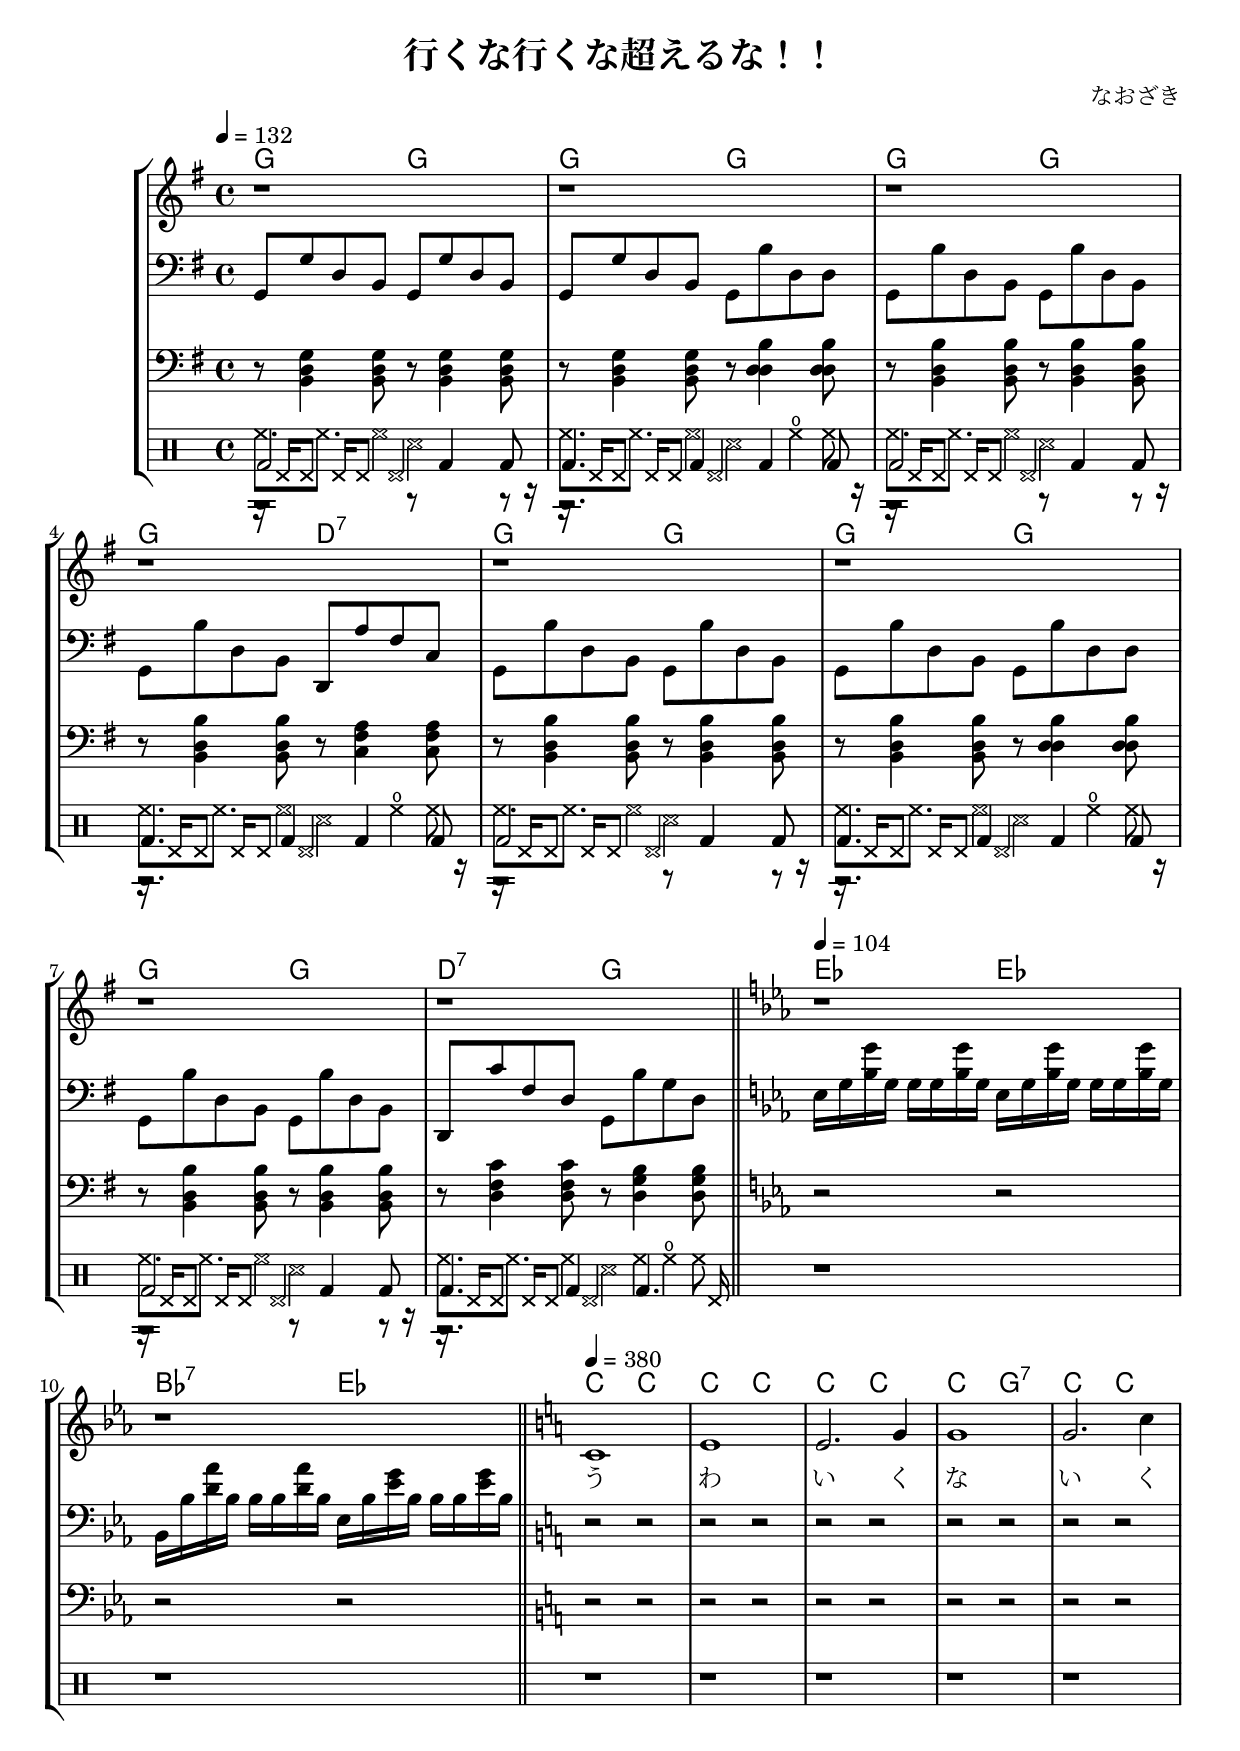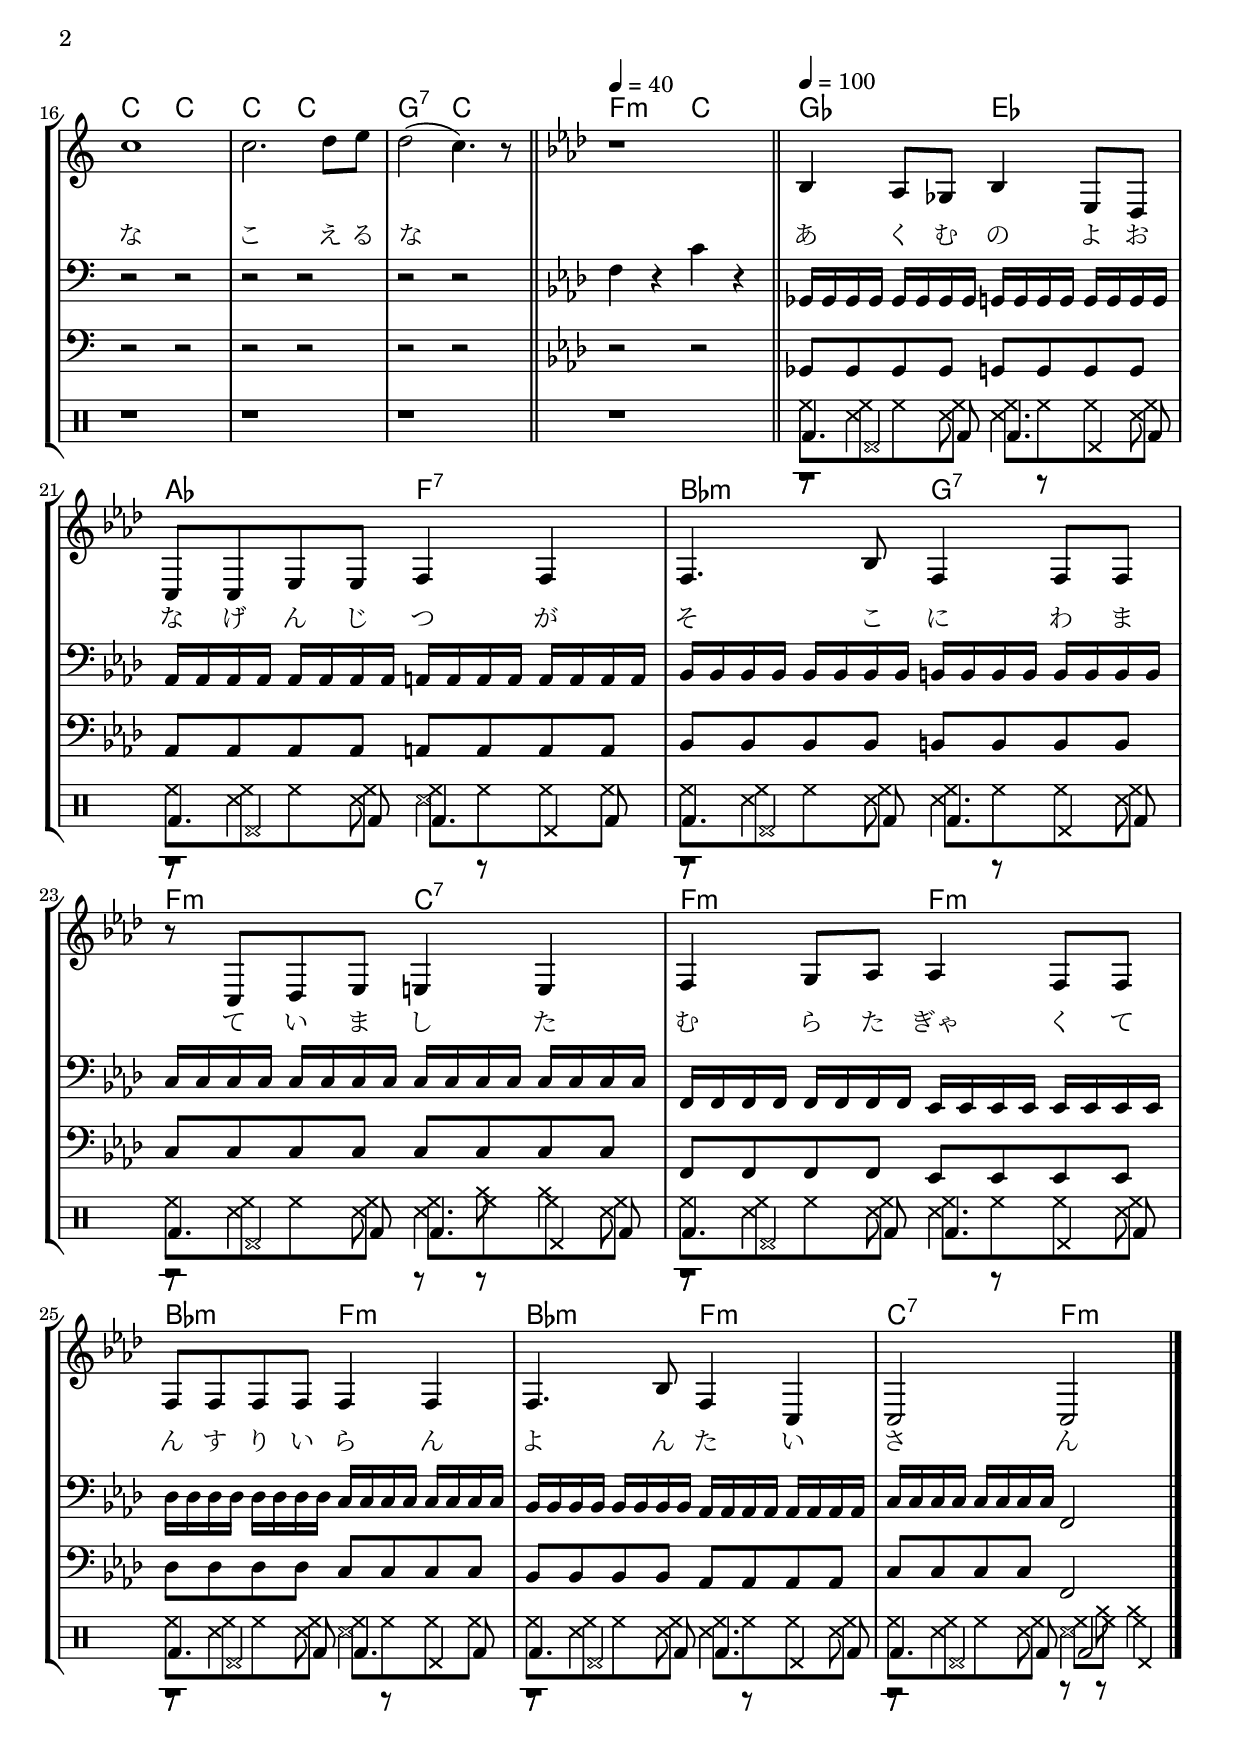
\version "2.12.1"

\header {
	title = \markup {行くな行くな超えるな！！}
	composer = \markup \center-column {なおざき}
}

harmony = \chordmode {
	g2 g g g g g g d:7 g g g g g g d:7 g 

	es es bes:7 es 

	c c c c c c c g:7 c c c c c c g:7 c 

	f:m c 

	ges es as f:7 bes:m g:7 f:m c:7 f:m f:m bes:m f:m bes:m f:m c:7 f:m 
}

melody = {
	\key g \major
	\tempo 4 = 132
	r1 | r1 | r1 | r1 | r1 | r1 | r1 | r1   
	\key es \major
	\tempo 4 = 104
	r1 | r1   
	\set Staff.midiInstrument = #"mmi0.42"
		\key c \major
	\tempo 4 = 380
 c'1 
	e'1 
	e'2.  g'4 
	g'1 
	g'2.  c''4 
	c''1 
	c''2.  d''8  e''8 
	d''2  (c''4.)  	r8 	\key as \major
	\tempo 4 = 40
	r1   
	\set Staff.midiInstrument = #"mmi0.42"
		\tempo 4 = 100
 bes4  as8  ges8  bes4  es8  des8 
	c8  c8  es8  es8  f4  f4 
	f4.  bes8  f4  f8  f8 
	r8  c8  des8  es8  e4  e4 
	f4  g8  as8  as4  f8  f8 
	f8  f8  f8  f8  f4  f4 
	f4.  bes8  f4  c4 
	c2  c2
	\bar "|."
}

words = \lyricmode {
	
	
	う  わ  い  く  な  い  く  な  こ  え  る  な  
	
	あ  く  む  の  よ  お  な  げ  ん  じ  つ  が  そ  こ  に  わ  ま  て  い  ま  し  た  む  ら  た  ぎゃ  く  て  ん  す  り  い  ら  ん  よ  ん  た  い  さ  ん  
}

tempochange = {
	\tempo 4 = 132
	r1 | r1 | r1 | r1 | r1 | r1 | r1 | r1 \bar "||"
	\tempo 4 = 104
	r1 | r1 \bar "||"
	\tempo 4 = 380
	r1 | r1 | r1 | r1 | r1 | r1 | r1 | r1 \bar "||"
	\tempo 4 = 40
	r1 \bar "||"
	\tempo 4 = 100
	r1 | r1 | r1 | r1 | r1 | r1 | r1 | r1 \bar "|."
}

mainacc = {
	\clef bass
	\set Staff.midiInstrument = #"Trumpet"
	\key g \major
	\tempo 4 = 132
	g,8 g d b,
	g,8 g d b,
	g,8 g d b,
	g,8 b d d
	g,8 b d b,
	g,8 b d b,
	g,8 b d b,
	d,8 a fis c
	g,8 b d b,
	g,8 b d b,
	g,8 b d b,
	g,8 b d d
	g,8 b d b,
	g,8 b d b,
	d,8 c' fis d
	g,8 b g d
	\bar "||"

	\set Staff.midiInstrument = #"Bagpipe"
	\key es \major
	\tempo 4 = 104
	es16 g <bes g'> g g g <bes g'> g
	es16 g <bes g'> g g g <bes g'> g
	bes,16 bes <d' as'> bes bes bes <d' as'> bes
	es16 bes <es' g'> bes bes bes <es' g'> bes
	\bar "||"

	\set Staff.midiInstrument = #"Acoustic grand"
	\key c \major
	\tempo 4 = 380
	r2
	r2
	r2
	r2
	r2
	r2
	r2
	r2
	r2
	r2
	r2
	r2
	r2
	r2
	r2
	r2
	\bar "||"

	\set Staff.midiInstrument = #"Gunshot"
	\key as \major
	\tempo 4 = 40
	f4 r4
	c'4 r4
	\bar "||"

	\set Staff.midiInstrument = #"Trombone"
	\tempo 4 = 100
	ges,16 ges,16 ges,16 ges,16 ges,16 ges,16 ges,16 ges,16
	g,16 g,16 g,16 g,16 g,16 g,16 g,16 g,16
	as,16 as,16 as,16 as,16 as,16 as,16 as,16 as,16
	a,16 a,16 a,16 a,16 a,16 a,16 a,16 a,16
	bes,16 bes,16 bes,16 bes,16 bes,16 bes,16 bes,16 bes,16
	b,16 b,16 b,16 b,16 b,16 b,16 b,16 b,16
	c16 c16 c16 c16 c16 c16 c16 c16
	c16 c16 c16 c16 c16 c16 c16 c16
	f,16 f,16 f,16 f,16 f,16 f,16 f,16 f,16
	es,16 es,16 es,16 es,16 es,16 es,16 es,16 es,16
	des16 des16 des16 des16 des16 des16 des16 des16
	c16 c16 c16 c16 c16 c16 c16 c16
	bes,16 bes,16 bes,16 bes,16 bes,16 bes,16 bes,16 bes,16
	as,16 as,16 as,16 as,16 as,16 as,16 as,16 as,16
	c16 c16 c16 c16 c16 c16 c16 c16
	f,2
	\bar "|."
}

subacc = {
	\clef bass
	\set Staff.midiInstrument = #"Violin"
	\key g \major
	\tempo 4 = 132
	r8 <b, d g>4 <b, d g>8
	r8 <b, d g>4 <b, d g>8
	r8 <b, d g>4 <b, d g>8
	r8 <d d b>4 <d d b>8
	r8 <b, d b>4 <b, d b>8
	r8 <b, d b>4 <b, d b>8
	r8 <b, d b>4 <b, d b>8
	r8 <c fis a>4 <c fis a>8
	r8 <b, d b>4 <b, d b>8
	r8 <b, d b>4 <b, d b>8
	r8 <b, d b>4 <b, d b>8
	r8 <d d b>4 <d d b>8
	r8 <b, d b>4 <b, d b>8
	r8 <b, d b>4 <b, d b>8
	r8 <d fis c'>4 <d fis c'>8
	r8 <d g b>4 <d g b>8
	\bar "||"

	\set Staff.midiInstrument = #"Acoustic grand"
	\key es \major
	\tempo 4 = 104
	r2
	r2
	r2
	r2
	\bar "||"

	\set Staff.midiInstrument = #"Acoustic grand"
	\key c \major
	\tempo 4 = 380
	r2
	r2
	r2
	r2
	r2
	r2
	r2
	r2
	r2
	r2
	r2
	r2
	r2
	r2
	r2
	r2
	\bar "||"

	\set Staff.midiInstrument = #"Acoustic grand"
	\key as \major
	\tempo 4 = 40
	r2
	r2
	\bar "||"

	\set Staff.midiInstrument = #"Tremolo Strings"
	\tempo 4 = 100
	ges,8 ges,8 ges,8 ges,8
	g,8 g,8 g,8 g,8
	as,8 as,8 as,8 as,8
	a,8 a,8 a,8 a,8
	bes,8 bes,8 bes,8 bes,8
	b,8 b,8 b,8 b,8
	c8 c8 c8 c8
	c8 c8 c8 c8
	f,8 f,8 f,8 f,8
	es,8 es,8 es,8 es,8
	des8 des8 des8 des8
	c8 c8 c8 c8
	bes,8 bes,8 bes,8 bes,8
	as,8 as,8 as,8 as,8
	c8 c8 c8 c8
	f,2
	\bar "|."
}

percA = {
	\drummode {
	r1  |r2. hho4  |r1  |r2. hho4  |r1  |r2. hho4  |r1  |r2. hho4  \bar "||"
	r1 |r1 \bar "||"
	r1 |r1 |r1 |r1 |r1 |r1 |r1 |r1 \bar "||"
	r1 \bar "||"
	hh8 hh8 hh8 hh8 hh8 hh8 hh8 hh8  |hh8 hh8 hh8 hh8 hh8 hh8 hh8 hh8  |hh8 hh8 hh8 hh8 hh8 hh8 hh8 hh8  |hh8 hh8 hh8 hh8 hh8 hh8 hh8 hh8  |hh8 hh8 hh8 hh8 hh8 hh8 hh8 hh8  |hh8 hh8 hh8 hh8 hh8 hh8 hh8 hh8  |hh8 hh8 hh8 hh8 hh8 hh8 hh8 hh8  |hh8 hh8 hh8 hh8 hh8 hh8 hh4  \bar "|."
	}
}

percB = {
	\drummode {
	r16 hhp16 hhp8 hhp16 hhp8 hhp2 r16  |r16 hhp16 hhp8 hhp16 hhp8 hhp2 r16  |r16 hhp16 hhp8 hhp16 hhp8 hhp2 r16  |r16 hhp16 hhp8 hhp16 hhp8 hhp2 r16  |r16 hhp16 hhp8 hhp16 hhp8 hhp2 r16  |r16 hhp16 hhp8 hhp16 hhp8 hhp2 r16  |r16 hhp16 hhp8 hhp16 hhp8 hhp2 r16  |r16 hhp16 hhp8 hhp16 hhp8 hhp2 hhp16  \bar "||"
	r1 |r1 \bar "||"
	r1 |r1 |r1 |r1 |r1 |r1 |r1 |r1 \bar "||"
	r1 \bar "||"
	bd4. bd8 bd4. bd8  |bd4. bd8 bd4. bd8  |bd4. bd8 bd4. bd8  |bd4. bd8 bd4. bd8  |bd4. bd8 bd4. bd8  |bd4. bd8 bd4. bd8  |bd4. bd8 bd4. bd8  |bd4. bd8 bd2  \bar "|."
	}
}

percC = {
	\drummode {
	hh8. hh8. hh2 r8  |hh8. hh8. hh2 hh8  |hh8. hh8. hh2 r8  |hh8. hh8. hh2 hh8  |hh8. hh8. hh2 r8  |hh8. hh8. hh2 hh8  |hh8. hh8. hh2 r8  |hh8. hh8. hh4 hh4 hh8  \bar "||"
	r1 |r1 \bar "||"
	r1 |r1 |r1 |r1 |r1 |r1 |r1 |r1 \bar "||"
	r1 \bar "||"
	r8 ss4 ss8 ss4. ss8  |r8 ss4 ss8 ss2  |r8 ss4 ss8 ss4. ss8  |r8 ss4 ss8 ss4. ss8  |r8 ss4 ss8 ss4. ss8  |r8 ss4 ss8 ss2  |r8 ss4 ss8 ss4. ss8  |r8 ss4 ss8 ss2  \bar "|."
	}
}

percD = {
	\drummode {
	r2 ss2  |r2 ss2  |r2 ss2  |r2 ss2  |r2 ss2  |r2 ss2  |r2 ss2  |r2 ss2  \bar "||"
	r1 |r1 \bar "||"
	r1 |r1 |r1 |r1 |r1 |r1 |r1 |r1 \bar "||"
	r1 \bar "||"
	r8 hhp2 r8 hhp4  |r8 hhp2 r8 hhp4  |r8 hhp2 r8 hhp4  |r8 hhp2 r8 hhp4  |r8 hhp2 r8 hhp4  |r8 hhp2 r8 hhp4  |r8 hhp2 r8 hhp4  |r8 hhp2 r8 hhp4  \bar "|."
	}
}

percE = {
	\drummode {
	bd2 r8 bd4 bd8  |bd4. bd4 bd4 bd8  |bd2 r8 bd4 bd8  |bd4. bd4 bd4 bd8  |bd2 r8 bd4 bd8  |bd4. bd4 bd4 bd8  |bd2 r8 bd4 bd8  |bd4. bd4 bd4.  \bar "||"
	r1 |r1 \bar "||"
	r1 |r1 |r1 |r1 |r1 |r1 |r1 |r1 \bar "||"
	r1 \bar "||"
	r1  |r1  |r1  |r2 r8 cymr8 cymr4  |r1  |r1  |r1  |r2 r8 cymr8 cymr4  \bar "|."
	}
}

\score {
	<<
		\new StaffGroup <<
			\new ChordNames {\harmony}
			\new Voice = "melody" {\melody}
			\new Lyrics \lyricsto "melody" \words
			\new Staff = "mainacc" {\mainacc}
			\new Staff = "subacc" {\subacc}
			\new DrumStaff <<
				\new DrumVoice {\percA}
				\new DrumVoice {\percB}
				\new DrumVoice {\percC}
				\new DrumVoice {\percD}
				\new DrumVoice {\percE}
			>>
		>>
	>>
	\layout { }
}
